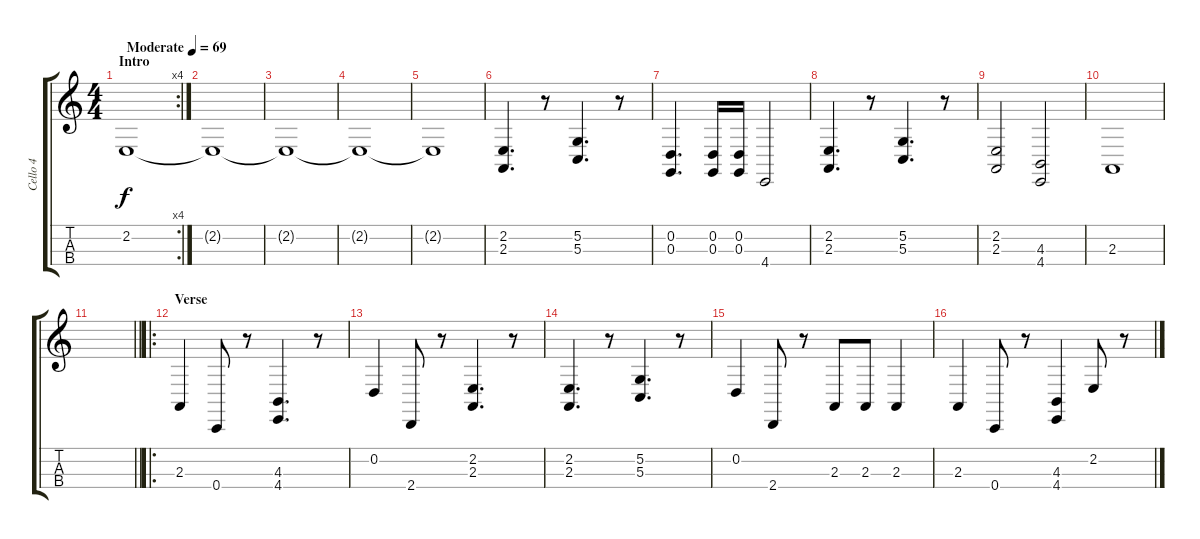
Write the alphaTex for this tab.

\track ("Cello 4" "Cello 4") {instrument cello}
\staff {score tabs}
\tuning (A3 D3 G2 C2) {hide}
\rc 4
\ts (4 4)
\section ("" "Intro")
\tempo (69 "Moderate")
\clef g2
\ks c
2.2.1{dy f instrument cello} |
2.2{t}.1 |
2.2{t}.1 |
2.2{t}.1 |
2.2{t}.1 |
(2.2 2.3).4{d} r.8 (5.2 5.3).4{d} r.8 |
(0.2 0.3).4{d} (0.2 0.3).16 (0.2 0.3).16 4.4.2 |
(2.2 2.3).4{d} r.8 (5.2 5.3).4{d} r.8 |
(2.2 2.3).2 (4.3 4.4).2 |
2.3.1 |
\barLineRight lightlight
|
\ro
\section ("" "Verse")
2.3.4 0.4.8 r.8 (4.3 4.4).4{d} r.8 |
0.2.4 2.4.8 r.8 (2.2 2.3).4{d} r.8 |
(2.2 2.3).4{d} r.8 (5.2 5.3).4{d} r.8 |
0.2.4 2.4.8 r.8 2.3.8 2.3.8 2.3.4 |
2.3.4 0.4.8 r.8 (4.3 4.4).4 2.2.8 r.8
